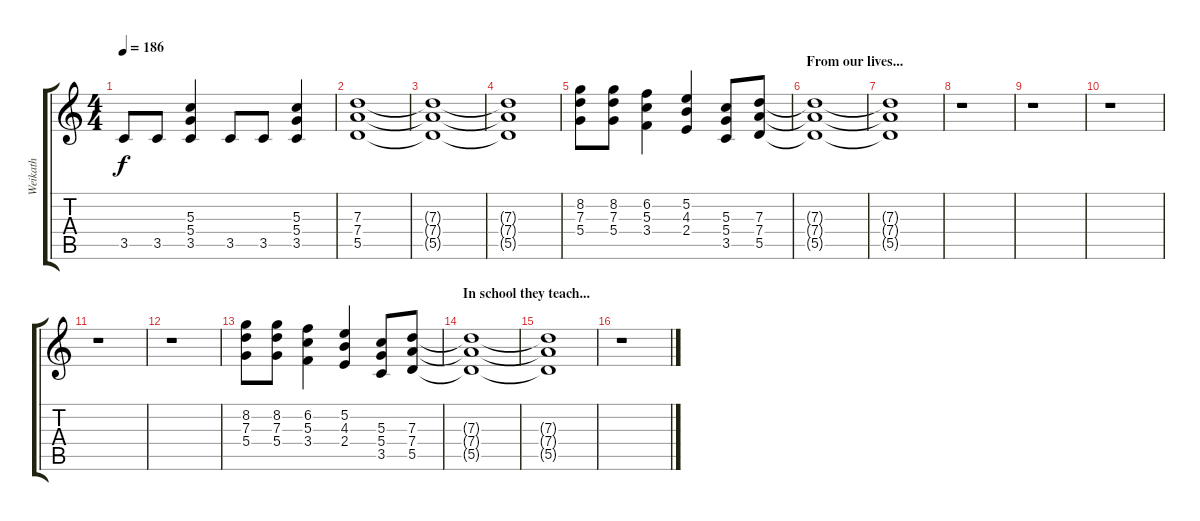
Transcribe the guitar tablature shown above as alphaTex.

\track ("Weikath" "Weikath") {instrument distortionguitar}
\staff {score tabs}
\tuning (E4 B3 G3 D3 A2 E2) {hide}
\ts (4 4)
\tempo 186
\clef g2
\ks c
3.5.8{dy f} 3.5.8 (5.3 5.4 3.5).4 3.5.8 3.5.8 (5.3 5.4 3.5).4 |
(7.3 7.4 5.5).1 |
(7.3{t} 7.4{t} 5.5{t}).1 |
(7.3{t} 7.4{t} 5.5{t}).1 |
(8.2 7.3 5.4).8 (8.2 7.3 5.4).8 (6.2 5.3 3.4).4 (5.2 4.3 2.4).4 (5.3 5.4 3.5).8 (7.3 7.4 5.5).8 |
\section ("" "From our lives...")
(7.3{t} 7.4{t} 5.5{t}).1 |
(7.3{t} 7.4{t} 5.5{t}).1 |
r.1 |
r.1 |
r.1 |
r.1 |
r.1 |
(8.2 7.3 5.4).8 (8.2 7.3 5.4).8 (6.2 5.3 3.4).4 (5.2 4.3 2.4).4 (5.3 5.4 3.5).8 (7.3 7.4 5.5).8 |
\section ("" "In school they teach...")
(7.3{t} 7.4{t} 5.5{t}).1 |
(7.3{t} 7.4{t} 5.5{t}).1 |
r.1
